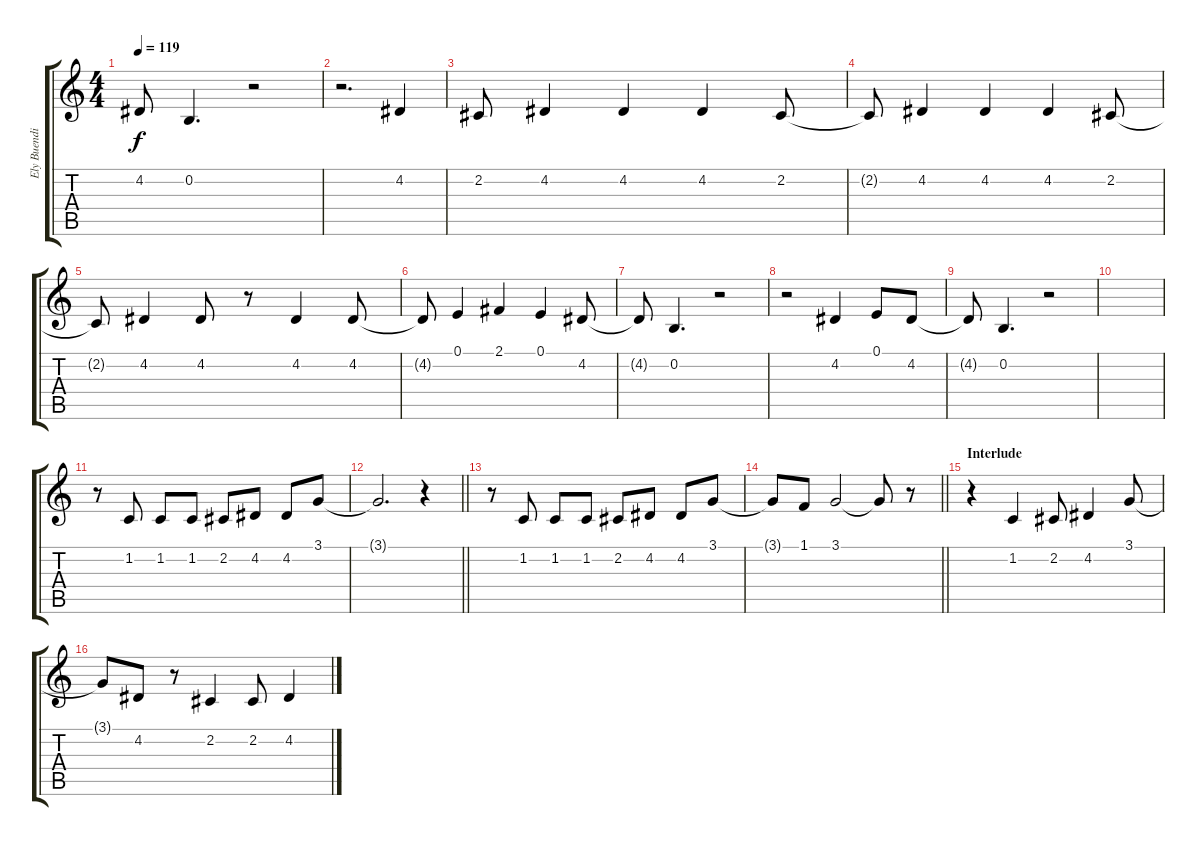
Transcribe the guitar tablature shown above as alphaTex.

\track ("Ely Buendia(Vocal)" "Ely Buendi") {instrument sopranosax}
\staff {score tabs}
\tuning (E4 B3 G3 D3 A2 E2) {hide}
\ts (4 4)
\tempo 119
\clef g2
\ks c
4.2{t}.8{dy f} 0.2.4{d} r.2 |
r.2{d} 4.2.4 |
2.2.8 4.2.4 4.2.4 4.2.4 2.2.8 |
2.2{t}.8 4.2.4 4.2.4 4.2.4 2.2.8 |
2.2{t}.8 4.2.4 4.2.8 r.8 4.2.4 4.2.8 |
4.2{t}.8 0.1.4 2.1.4 0.1.4 4.2.8 |
4.2{t}.8 0.2.4{d} r.2 |
r.2 4.2.4 0.1.8 4.2.8 |
4.2{t}.8 0.2.4{d} r.2 |
|
r.8 1.2.8 1.2.8 1.2.8 2.2.8 4.2.8 4.2.8 3.1.8 |
\barLineRight lightlight
3.1{t}.2{d} r.4 |
r.8 1.2.8 1.2.8 1.2.8 2.2.8 4.2.8 4.2.8 3.1.8 |
\barLineRight lightlight
3.1{t}.8 1.1.8 3.1.2 3.1{t}.8 r.8 |
\section ("" "Interlude")
r.4 1.2.4 2.2.8 4.2.4 3.1.8 |
3.1{t}.8 4.2.8 r.8 2.2.4 2.2.8 4.2.4
